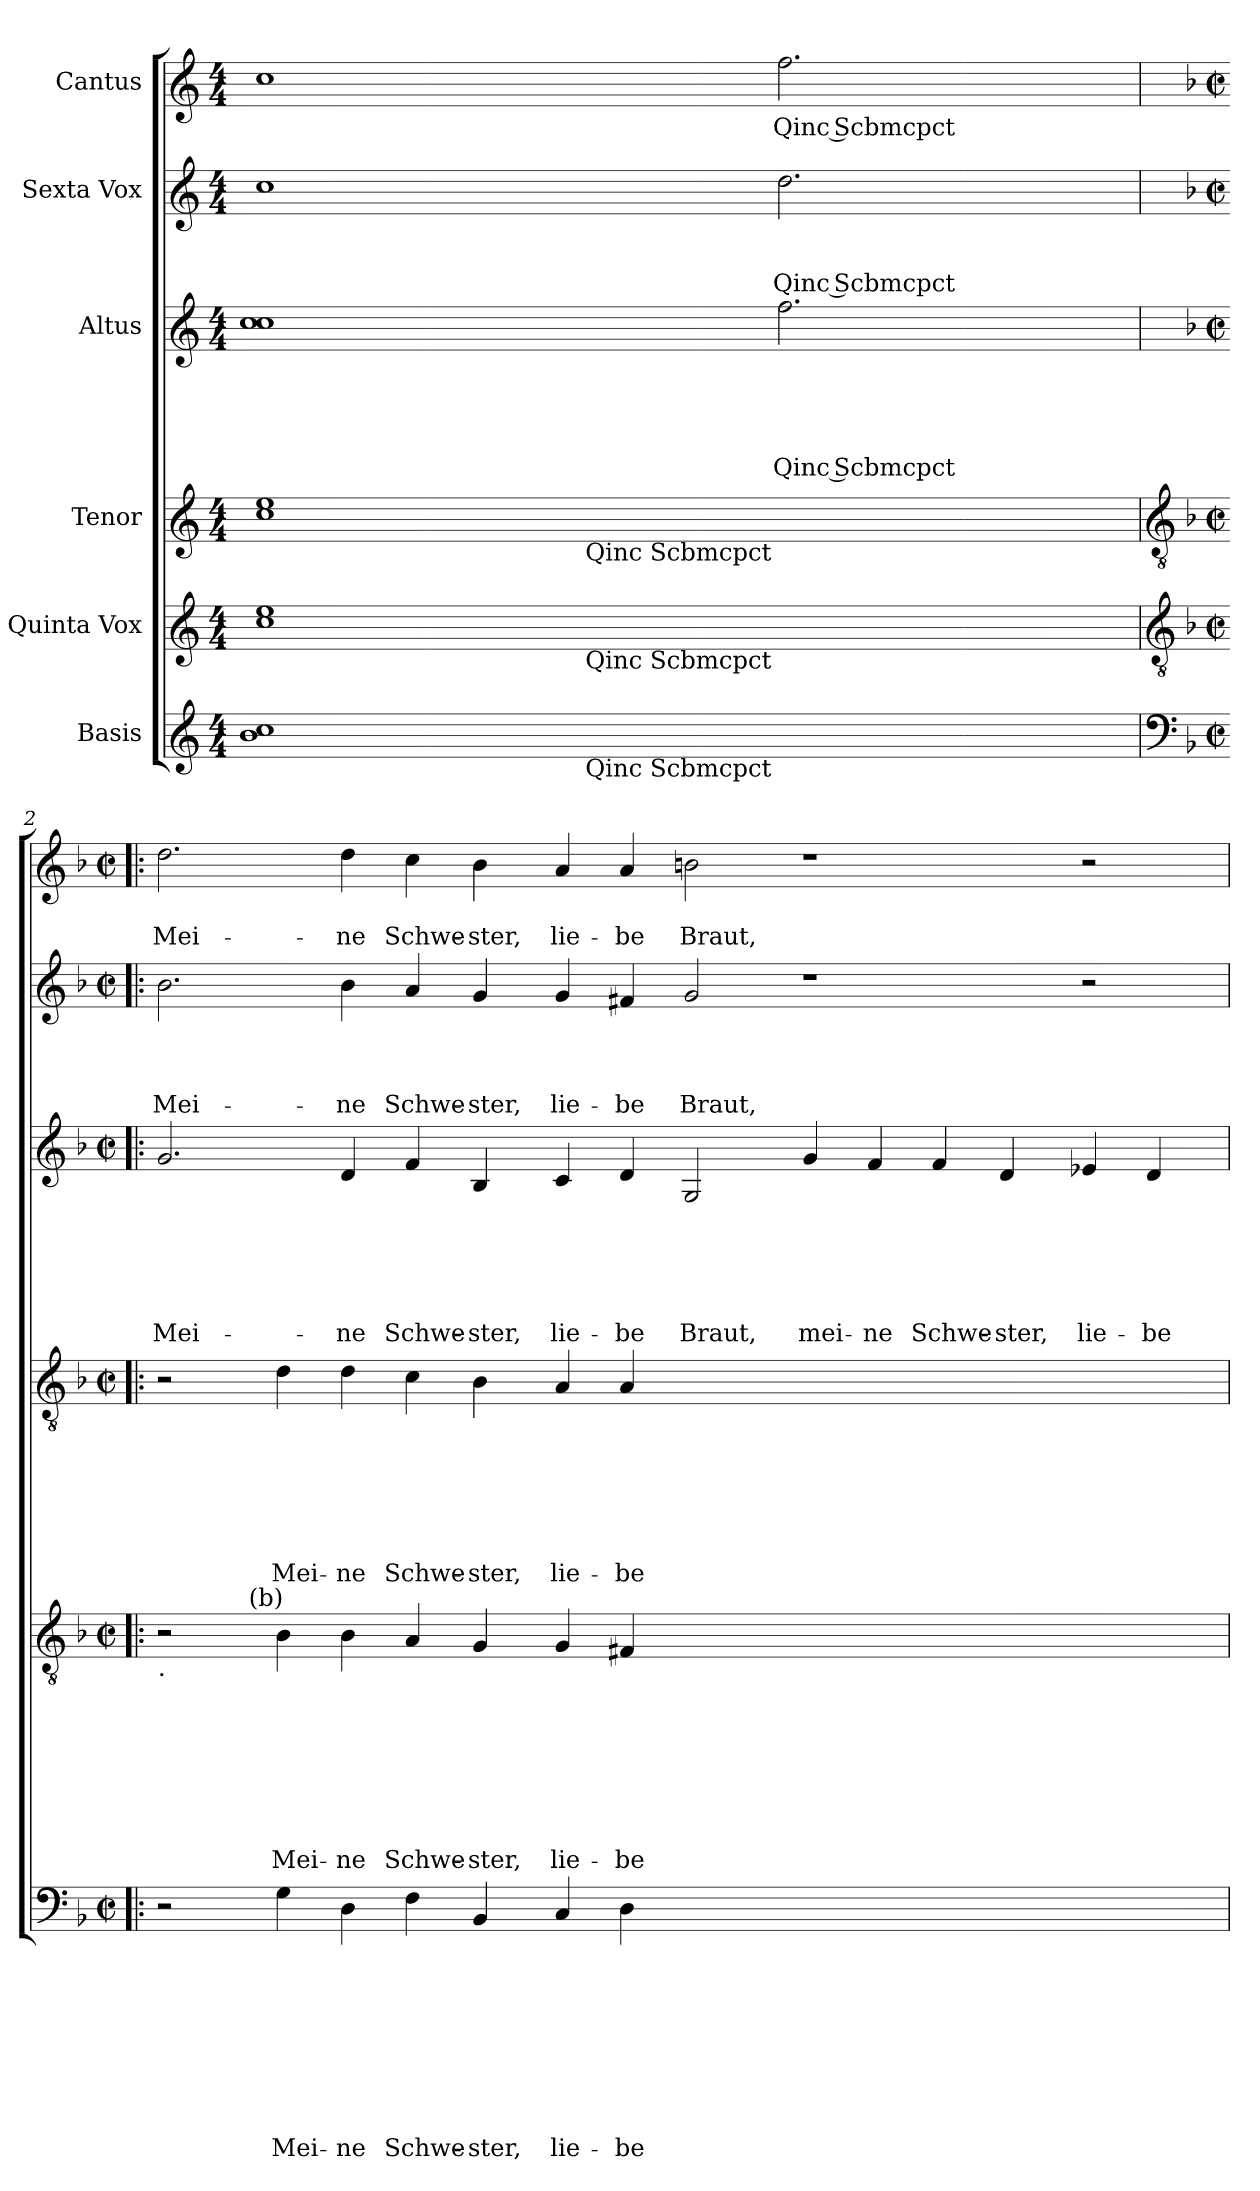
**kern	**text	**text	**text	**text	**text	**text	**text	**text	**text	**kern	**text	**text	**text	**text	**text	**text	**text	**text	**kern	**text	**text	**text	**text	**text	**text	**text	**kern	**text	**text	**text	**text	**text	**text	**kern	**text	**text	**text	**text	**kern	**text	**text
*part6	*part6	*part6	*part6	*part6	*part6	*part6	*part6	*part6	*part6	*part5	*part5	*part5	*part5	*part5	*part5	*part5	*part5	*part5	*part4	*part4	*part4	*part4	*part4	*part4	*part4	*part4	*part3	*part3	*part3	*part3	*part3	*part3	*part3	*part2	*part2	*part2	*part2	*part2	*part1	*part1	*part1
*staff6	*staff6	*staff6	*staff6	*staff6	*staff6	*staff6	*staff6	*staff6	*staff6	*staff5	*staff5	*staff5	*staff5	*staff5	*staff5	*staff5	*staff5	*staff5	*staff4	*staff4	*staff4	*staff4	*staff4	*staff4	*staff4	*staff4	*staff3	*staff3	*staff3	*staff3	*staff3	*staff3	*staff3	*staff2	*staff2	*staff2	*staff2	*staff2	*staff1	*staff1	*staff1
*I"Basis	*	*	*	*	*	*	*	*	*	*I"Quinta Vox	*	*	*	*	*	*	*	*	*I"Tenor	*	*	*	*	*	*	*	*I"Altus	*	*	*	*	*	*	*I"Sexta Vox	*	*	*	*	*I"Cantus	*	*
*clefG2	*	*	*	*	*	*	*	*	*	*clefG2	*	*	*	*	*	*	*	*	*clefG2	*	*	*	*	*	*	*	*clefG2	*	*	*	*	*	*	*clefG2	*	*	*	*	*clefG2	*	*
*k[]	*	*	*	*	*	*	*	*	*	*k[]	*	*	*	*	*	*	*	*	*k[]	*	*	*	*	*	*	*	*k[]	*	*	*	*	*	*	*k[]	*	*	*	*	*k[]	*	*
*C:	*	*	*	*	*	*	*	*	*	*C:	*	*	*	*	*	*	*	*	*C:	*	*	*	*	*	*	*	*C:	*	*	*	*	*	*	*C:	*	*	*	*	*C:	*	*
*M4/4	*	*	*	*	*	*	*	*	*	*M4/4	*	*	*	*	*	*	*	*	*M4/4	*	*	*	*	*	*	*	*M4/4	*	*	*	*	*	*	*M4/4	*	*	*	*	*M4/4	*	*
=1	=1	=1	=1	=1	=1	=1	=1	=1	=1	=1	=1	=1	=1	=1	=1	=1	=1	=1	=1	=1	=1	=1	=1	=1	=1	=1	=1	=1	=1	=1	=1	=1	=1	=1	=1	=1	=1	=1	=1	=1	=1
!LO:TX:b:t=.	!	!	!	!	!	!	!	!	!	!	!	!	!	!	!	!	!	!	!	!	!	!	!	!	!	!	!	!	!	!	!	!	!	!	!	!	!	!	!	!	!
*^	*	*	*	*	*	*	*	*	*	*^	*	*	*	*	*	*	*	*	*^	*	*	*	*	*	*	*	*	*	*	*	*	*	*	*	*	*	*	*	*	*	*
1b 1cc	2ryy	.	.	.	.	.	.	.	.	.	1cc 1ee	2ryy	.	.	.	.	.	.	.	.	1cc 1ee	2ryy	.	.	.	.	.	.	.	1cc 1cc	.	.	.	.	.	.	1cc	.	.	.	.	1cc	.	.
.	8ryy	.	.	.	.	.	.	.	.	.	.	8ryy	.	.	.	.	.	.	.	.	.	8ryy	.	.	.	.	.	.	.	.	.	.	.	.	.	.	.	.	.	.	.	.	.	.
!	!	!	!	!	!	!	!	!	!	!	!	!	!	!	!	!	!	!	!	!	!	!LO:TX:b:t=Qinc Scbmcpct	!	!	!	!	!	!	!	!	!	!	!	!	!	!	!	!	!	!	!	!	!	!
!	!	!	!	!	!	!	!	!	!	!	!	!LO:TX:b:t=Qinc Scbmcpct	!	!	!	!	!	!	!	!	!	!	!	!	!	!	!	!	!	!	!	!	!	!	!	!	!	!	!	!	!	!	!	!
!	!LO:TX:b:t=Qinc Scbmcpct	!	!	!	!	!	!	!	!	!	!	!	!	!	!	!	!	!	!	!	!	!	!	!	!	!	!	!	!	!	!	!	!	!	!	!	!	!	!	!	!	!	!	!
.	1ryy	.	.	.	.	.	.	.	.	.	.	1ryy	.	.	.	.	.	.	.	.	.	1ryy	.	.	.	.	.	.	.	.	.	.	.	.	.	.	.	.	.	.	.	.	.	.
!	!	!	!	!	!	!	!	!	!	!	!	!	!	!	!	!	!	!	!	!	!	!	!	!	!	!	!	!	!	!LO:N:head=open	!	!	!	!	!LO:LY:b	!	!LO:N:head=open	!	!	!LO:LY:b	!	!LO:N:head=open	!LO:LY:b	!
2.ryy	.	.	.	.	.	.	.	.	.	.	2.ryy	.	.	.	.	.	.	.	.	.	2.ryy	.	.	.	.	.	.	.	.	2.ff\	.	.	.	.	Qinc Scbmcpct	.	2.dd\	.	.	Qinc Scbmcpct	.	2.ff\	Qinc Scbmcpct	.
.	8ryy	.	.	.	.	.	.	.	.	.	.	8ryy	.	.	.	.	.	.	.	.	.	8ryy	.	.	.	.	.	.	.	.	.	.	.	.	.	.	.	.	.	.	.	.	.	.
*v	*v	*	*	*	*	*	*	*	*	*	*	*	*	*	*	*	*	*	*	*	*v	*v	*	*	*	*	*	*	*	*	*	*	*	*	*	*	*	*	*	*	*	*	*	*
=2!|:	=2!|:	=2!|:	=2!|:	=2!|:	=2!|:	=2!|:	=2!|:	=2!|:	=2!|:	=2!|:	=2!|:	=2!|:	=2!|:	=2!|:	=2!|:	=2!|:	=2!|:	=2!|:	=2!|:	=2!|:	=2!|:	=2!|:	=2!|:	=2!|:	=2!|:	=2!|:	=2!|:	=2!|:	=2!|:	=2!|:	=2!|:	=2!|:	=2!|:	=2!|:	=2!|:	=2!|:	=2!|:	=2!|:	=2!|:	=2!|:	=2!|:	=2!|:
*clefF4	*	*	*	*	*	*	*	*	*	*clefGv2	*	*	*	*	*	*	*	*	*	*clefGv2	*	*	*	*	*	*	*	*	*	*	*	*	*	*	*	*	*	*	*	*	*	*
*k[b-]	*	*	*	*	*	*	*	*	*	*k[b-]	*	*	*	*	*	*	*	*	*	*k[b-]	*	*	*	*	*	*	*	*k[b-]	*	*	*	*	*	*	*k[b-]	*	*	*	*	*k[b-]	*	*
*F:	*	*	*	*	*	*	*	*	*	*F:	*	*	*	*	*	*	*	*	*	*F:	*	*	*	*	*	*	*	*F:	*	*	*	*	*	*	*F:	*	*	*	*	*F:	*	*
*M2/2	*	*	*	*	*	*	*	*	*	*M2/2	*	*	*	*	*	*	*	*	*	*M2/2	*	*	*	*	*	*	*	*M2/2	*	*	*	*	*	*	*M2/2	*	*	*	*	*M2/2	*	*
*met(c|)	*	*	*	*	*	*	*	*	*	*met(c|)	*	*	*	*	*	*	*	*	*	*met(c|)	*	*	*	*	*	*	*	*met(c|)	*	*	*	*	*	*	*met(c|)	*	*	*	*	*met(c|)	*	*
*^	*	*	*	*	*	*	*	*	*	*	*	*	*	*	*	*	*	*	*	*^	*	*	*	*	*	*	*	*	*	*	*	*	*	*	*	*	*	*	*	*	*	*
!	!	!	!	!	!	!	!	!	!	!	!	!	!	!	!	!	!	!	!	!	!LO:TX:b:t=.	!	!	!	!	!	!	!	!	!	!	!	!	!	!	!	!	!	!	!	!	!	!	!
!	!	!	!	!	!	!	!	!	!	!	!LO:TX:b:t=.	!	!	!	!	!	!	!	!	!	!	!	!	!	!	!	!	!	!	!	!	!	!	!	!	!	!	!	!	!	!	!	!	!
!LO:TX:b:t=.	!	!	!	!	!	!	!	!	!	!	!	!	!	!	!	!	!	!	!	!	!	!	!	!	!	!	!	!	!	!	!	!	!	!	!	!	!	!	!	!	!	!	!	!
!	!	!	!	!	!	!	!	!	!	!	!	!	!	!	!	!	!	!	!	!	!	!	!	!	!	!	!	!	!	!	!	!	!	!	!	!LO:LY:b	!	!	!	!	!LO:LY:b	!	!	!LO:LY:b
*v	*v	*	*	*	*	*	*	*	*	*	*	*	*	*	*	*	*	*	*	*	*v	*v	*	*	*	*	*	*	*	*	*	*	*	*	*	*	*	*	*	*	*	*	*	*
2r	.	.	.	.	.	.	.	.	.	2r	4..ryy	.	.	.	.	.	.	.	.	2r	.	.	.	.	.	.	.	2.g/	.	.	.	.	.	Mei-	2.b-\	.	.	.	Mei-	2.dd\	.	Mei-
!	!	!	!	!	!	!	!	!	!	!	!LO:TX:a:t=(b)	!	!	!	!	!	!	!	!	!	!	!	!	!	!	!	!	!	!	!	!	!	!	!	!	!	!	!	!	!	!	!
.	.	.	.	.	.	.	.	.	.	.	1ryy	.	.	.	.	.	.	.	.	.	.	.	.	.	.	.	.	.	.	.	.	.	.	.	.	.	.	.	.	.	.	.
!	!	!	!	!	!	!	!	!	!LO:LY:b	!	!	!	!	!	!	!	!	!	!LO:LY:b	!	!	!	!	!	!	!	!LO:LY:b	!	!	!	!	!	!	!	!	!	!	!	!	!	!	!
4G\	.	.	.	.	.	.	.	.	Mei-	4B-\	.	.	.	.	.	.	.	.	Mei-	4d\	.	.	.	.	.	.	Mei-	.	.	.	.	.	.	.	.	.	.	.	.	.	.	.
!	!	!	!	!	!	!	!	!	!LO:LY:b	!	!	!	!	!	!	!	!	!	!LO:LY:b	!	!	!	!	!	!	!	!LO:LY:b	!	!	!	!	!	!	!LO:LY:b	!	!	!	!	!LO:LY:b	!	!	!LO:LY:b
4D\	.	.	.	.	.	.	.	.	-ne	4B-\	.	.	.	.	.	.	.	.	-ne	4d\	.	.	.	.	.	.	-ne	4d/	.	.	.	.	.	-ne	4b-\	.	.	.	-ne	4dd\	.	-ne
!	!	!	!	!	!	!	!	!	!LO:LY:b	!	!	!	!	!	!	!	!	!	!LO:LY:b	!	!	!	!	!	!	!	!LO:LY:b	!	!	!	!	!	!	!LO:LY:b	!	!	!	!	!LO:LY:b	!	!	!LO:LY:b
4F\	.	.	.	.	.	.	.	.	Schwe-	4A/	.	.	.	.	.	.	.	.	Schwe-	4c\	.	.	.	.	.	.	Schwe-	4f/	.	.	.	.	.	Schwe-	4a/	.	.	.	Schwe-	4cc\	.	Schwe-
!	!	!	!	!	!	!	!	!	!LO:LY:b:rj	!	!	!	!	!	!	!	!	!	!LO:LY:b:rj	!	!	!	!	!	!	!	!LO:LY:b:rj	!	!	!	!	!	!	!LO:LY:b:rj	!	!	!	!	!LO:LY:b:rj	!	!	!LO:LY:b:rj
4BB-/	.	.	.	.	.	.	.	.	-ster,	4G/	.	.	.	.	.	.	.	.	-ster,	4B-\	.	.	.	.	.	.	-ster,	4B-/	.	.	.	.	.	-ster,	4g/	.	.	.	-ster,	4b-\	.	-ster,
.	.	.	.	.	.	.	.	.	.	.	1ryy	.	.	.	.	.	.	.	.	.	.	.	.	.	.	.	.	.	.	.	.	.	.	.	.	.	.	.	.	.	.	.
!	!	!	!	!	!	!	!	!	!LO:LY:b	!	!	!	!	!	!	!	!	!	!LO:LY:b	!	!	!	!	!	!	!	!LO:LY:b	!	!	!	!	!	!	!LO:LY:b	!	!	!	!	!LO:LY:b	!	!	!LO:LY:b
4C/	.	.	.	.	.	.	.	.	lie-	4G/	.	.	.	.	.	.	.	.	lie-	4A/	.	.	.	.	.	.	lie-	4c/	.	.	.	.	.	lie-	4g/	.	.	.	lie-	4a/	.	lie-
!	!	!	!	!	!	!	!	!	!LO:LY:b	!	!	!	!	!	!	!	!	!	!LO:LY:b	!	!	!	!	!	!	!	!LO:LY:b	!	!	!	!	!	!	!LO:LY:b	!	!	!	!	!LO:LY:b	!	!	!LO:LY:b
4D\	.	.	.	.	.	.	.	.	-be	4F#X/	.	.	.	.	.	.	.	.	-be	4A/	.	.	.	.	.	.	-be	4d/	.	.	.	.	.	-be	4f#X/	.	.	.	-be	4a/	.	-be
!	!	!	!	!	!	!	!	!	!	!	!	!	!	!	!	!	!	!	!	!	!	!	!	!	!	!	!	!	!	!	!	!	!	!LO:LY:b	!	!	!	!	!LO:LY:b	!	!	!LO:LY:b
0ryy	.	.	.	.	.	.	.	.	.	0ryy	.	.	.	.	.	.	.	.	.	0ryy	.	.	.	.	.	.	.	2G/	.	.	.	.	.	Braut,	2g/	.	.	.	Braut,	2bn\	.	Braut,
.	.	.	.	.	.	.	.	.	.	.	1ryy	.	.	.	.	.	.	.	.	.	.	.	.	.	.	.	.	.	.	.	.	.	.	.	.	.	.	.	.	.	.	.
!	!	!	!	!	!	!	!	!	!	!	!	!	!	!	!	!	!	!	!	!	!	!	!	!	!	!	!	!	!	!	!	!	!	!LO:LY:b	!	!	!	!	!	!	!	!
.	.	.	.	.	.	.	.	.	.	.	.	.	.	.	.	.	.	.	.	.	.	.	.	.	.	.	.	4g/	.	.	.	.	.	mei-	1r	.	.	.	.	1r	.	.
!	!	!	!	!	!	!	!	!	!	!	!	!	!	!	!	!	!	!	!	!	!	!	!	!	!	!	!	!	!	!	!	!	!	!LO:LY:b	!	!	!	!	!	!	!	!
.	.	.	.	.	.	.	.	.	.	.	.	.	.	.	.	.	.	.	.	.	.	.	.	.	.	.	.	4f/	.	.	.	.	.	-ne	.	.	.	.	.	.	.	.
!	!	!	!	!	!	!	!	!	!	!	!	!	!	!	!	!	!	!	!	!	!	!	!	!	!	!	!	!	!	!	!	!	!	!LO:LY:b	!	!	!	!	!	!	!	!
.	.	.	.	.	.	.	.	.	.	.	.	.	.	.	.	.	.	.	.	.	.	.	.	.	.	.	.	4f/	.	.	.	.	.	Schwe-	.	.	.	.	.	.	.	.
!	!	!	!	!	!	!	!	!	!	!	!	!	!	!	!	!	!	!	!	!	!	!	!	!	!	!	!	!	!	!	!	!	!	!LO:LY:b:rj	!	!	!	!	!	!	!	!
.	.	.	.	.	.	.	.	.	.	.	.	.	.	.	.	.	.	.	.	.	.	.	.	.	.	.	.	4d/	.	.	.	.	.	-ster,	.	.	.	.	.	.	.	.
.	.	.	.	.	.	.	.	.	.	.	2ryy	.	.	.	.	.	.	.	.	.	.	.	.	.	.	.	.	.	.	.	.	.	.	.	.	.	.	.	.	.	.	.
!	!	!	!	!	!	!	!	!	!	!	!	!	!	!	!	!	!	!	!	!	!	!	!	!	!	!	!	!	!	!	!	!	!	!LO:LY:b	!	!	!	!	!	!	!	!
.	.	.	.	.	.	.	.	.	.	.	.	.	.	.	.	.	.	.	.	.	.	.	.	.	.	.	.	4e-X/	.	.	.	.	.	lie-	2r	.	.	.	.	2r	.	.
!	!	!	!	!	!	!	!	!	!	!	!	!	!	!	!	!	!	!	!	!	!	!	!	!	!	!	!	!	!	!	!	!	!	!LO:LY:b	!	!	!	!	!	!	!	!
.	.	.	.	.	.	.	.	.	.	.	.	.	.	.	.	.	.	.	.	.	.	.	.	.	.	.	.	4d/	.	.	.	.	.	-be	.	.	.	.	.	.	.	.
.	.	.	.	.	.	.	.	.	.	.	16ryy	.	.	.	.	.	.	.	.	.	.	.	.	.	.	.	.	.	.	.	.	.	.	.	.	.	.	.	.	.	.	.
*	*	*	*	*	*	*	*	*	*	*v	*v	*	*	*	*	*	*	*	*	*	*	*	*	*	*	*	*	*	*	*	*	*	*	*	*	*	*	*	*	*	*	*
=	=	=	=	=	=	=	=	=	=	=	=	=	=	=	=	=	=	=	=	=	=	=	=	=	=	=	=	=	=	=	=	=	=	=	=	=	=	=	=	=	=
*-	*-	*-	*-	*-	*-	*-	*-	*-	*-	*-	*-	*-	*-	*-	*-	*-	*-	*-	*-	*-	*-	*-	*-	*-	*-	*-	*-	*-	*-	*-	*-	*-	*-	*-	*-	*-	*-	*-	*-	*-	*-
